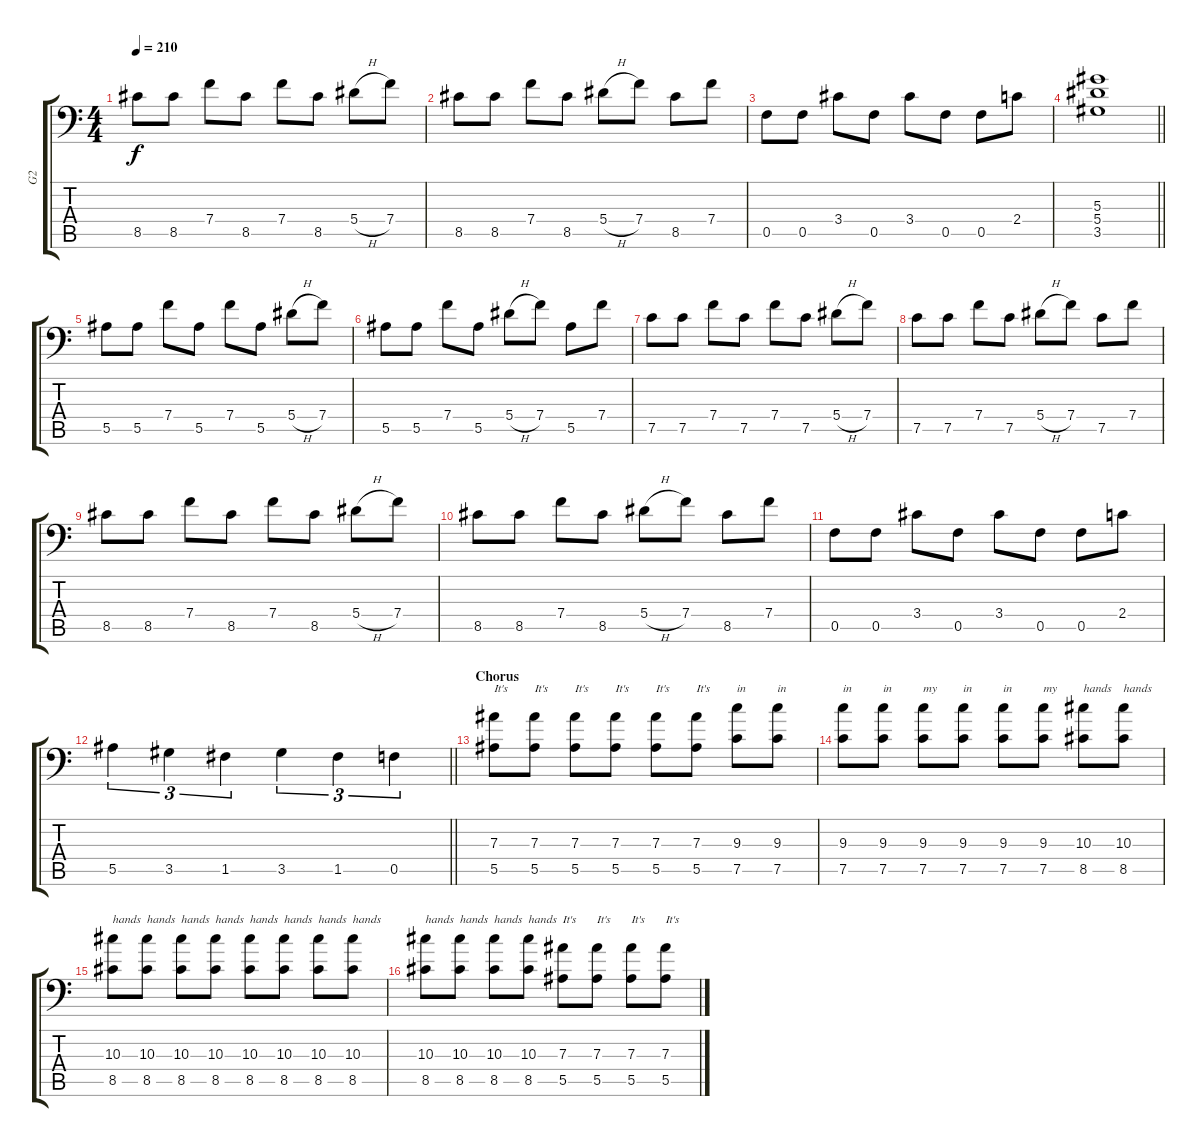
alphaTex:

\track ("G2" "G2") {solo instrument distortionguitar}
\staff {score tabs}
\tuning (C4 G3 Eb3 Bb2 F2 Bb1) {hide}
\ts (4 4)
\tempo 210
\clef f4
\ks c
8.5.8{dy f} 8.5.8 7.4.8 8.5.8 7.4.8 8.5.8 5.4{h}.8 7.4.8 |
8.5.8 8.5.8 7.4.8 8.5.8 5.4{h}.8 7.4.8 8.5.8 7.4.8 |
0.5.8 0.5.8 3.4.8 0.5.8 3.4.8 0.5.8 0.5.8 2.4.8 |
\barLineRight lightlight
(5.3 5.4 3.5).1 |
5.5.8 5.5.8 7.4.8 5.5.8 7.4.8 5.5.8 5.4{h}.8 7.4.8 |
5.5.8 5.5.8 7.4.8 5.5.8 5.4{h}.8 7.4.8 5.5.8 7.4.8 |
7.5.8 7.5.8 7.4.8 7.5.8 7.4.8 7.5.8 5.4{h}.8 7.4.8 |
7.5.8 7.5.8 7.4.8 7.5.8 5.4{h}.8 7.4.8 7.5.8 7.4.8 |
8.5.8 8.5.8 7.4.8 8.5.8 7.4.8 8.5.8 5.4{h}.8 7.4.8 |
8.5.8 8.5.8 7.4.8 8.5.8 5.4{h}.8 7.4.8 8.5.8 7.4.8 |
0.5.8 0.5.8 3.4.8 0.5.8 3.4.8 0.5.8 0.5.8 2.4.8 |
\barLineRight lightlight
5.5.4{tu (3 2)} 3.5.4{tu (3 2)} 1.5.4{tu (3 2)} 3.5.4{tu (3 2)} 1.5.4{tu (3 2)} 0.5.4{tu (3 2)} |
\section ("" "Chorus")
(7.3 5.5).8{txt "It's"} (7.3 5.5).8{txt "It's"} (7.3 5.5).8{txt "It's"} (7.3 5.5).8{txt "It's"} (7.3 5.5).8{txt "It's"} (7.3 5.5).8{txt "It's"} (9.3 7.5).8{txt "in"} (9.3 7.5).8{txt "in"} |
(9.3 7.5).8{txt "in"} (9.3 7.5).8{txt "in"} (9.3 7.5).8{txt "my "} (9.3 7.5).8{txt "in"} (9.3 7.5).8{txt "in"} (9.3 7.5).8{txt "my "} (10.3 8.5).8{txt "hands"} (10.3 8.5).8{txt "hands"} |
(10.3 8.5).8{txt "hands"} (10.3 8.5).8{txt "hands"} (10.3 8.5).8{txt "hands"} (10.3 8.5).8{txt "hands"} (10.3 8.5).8{txt "hands"} (10.3 8.5).8{txt "hands"} (10.3 8.5).8{txt "hands"} (10.3 8.5).8{txt "hands"} |
(10.3 8.5).8{txt "hands"} (10.3 8.5).8{txt "hands"} (10.3 8.5).8{txt "hands"} (10.3 8.5).8{txt "hands"} (7.3 5.5).8{txt "It's"} (7.3 5.5).8{txt "It's"} (7.3 5.5).8{txt "It's"} (7.3 5.5).8{txt "It's"}
